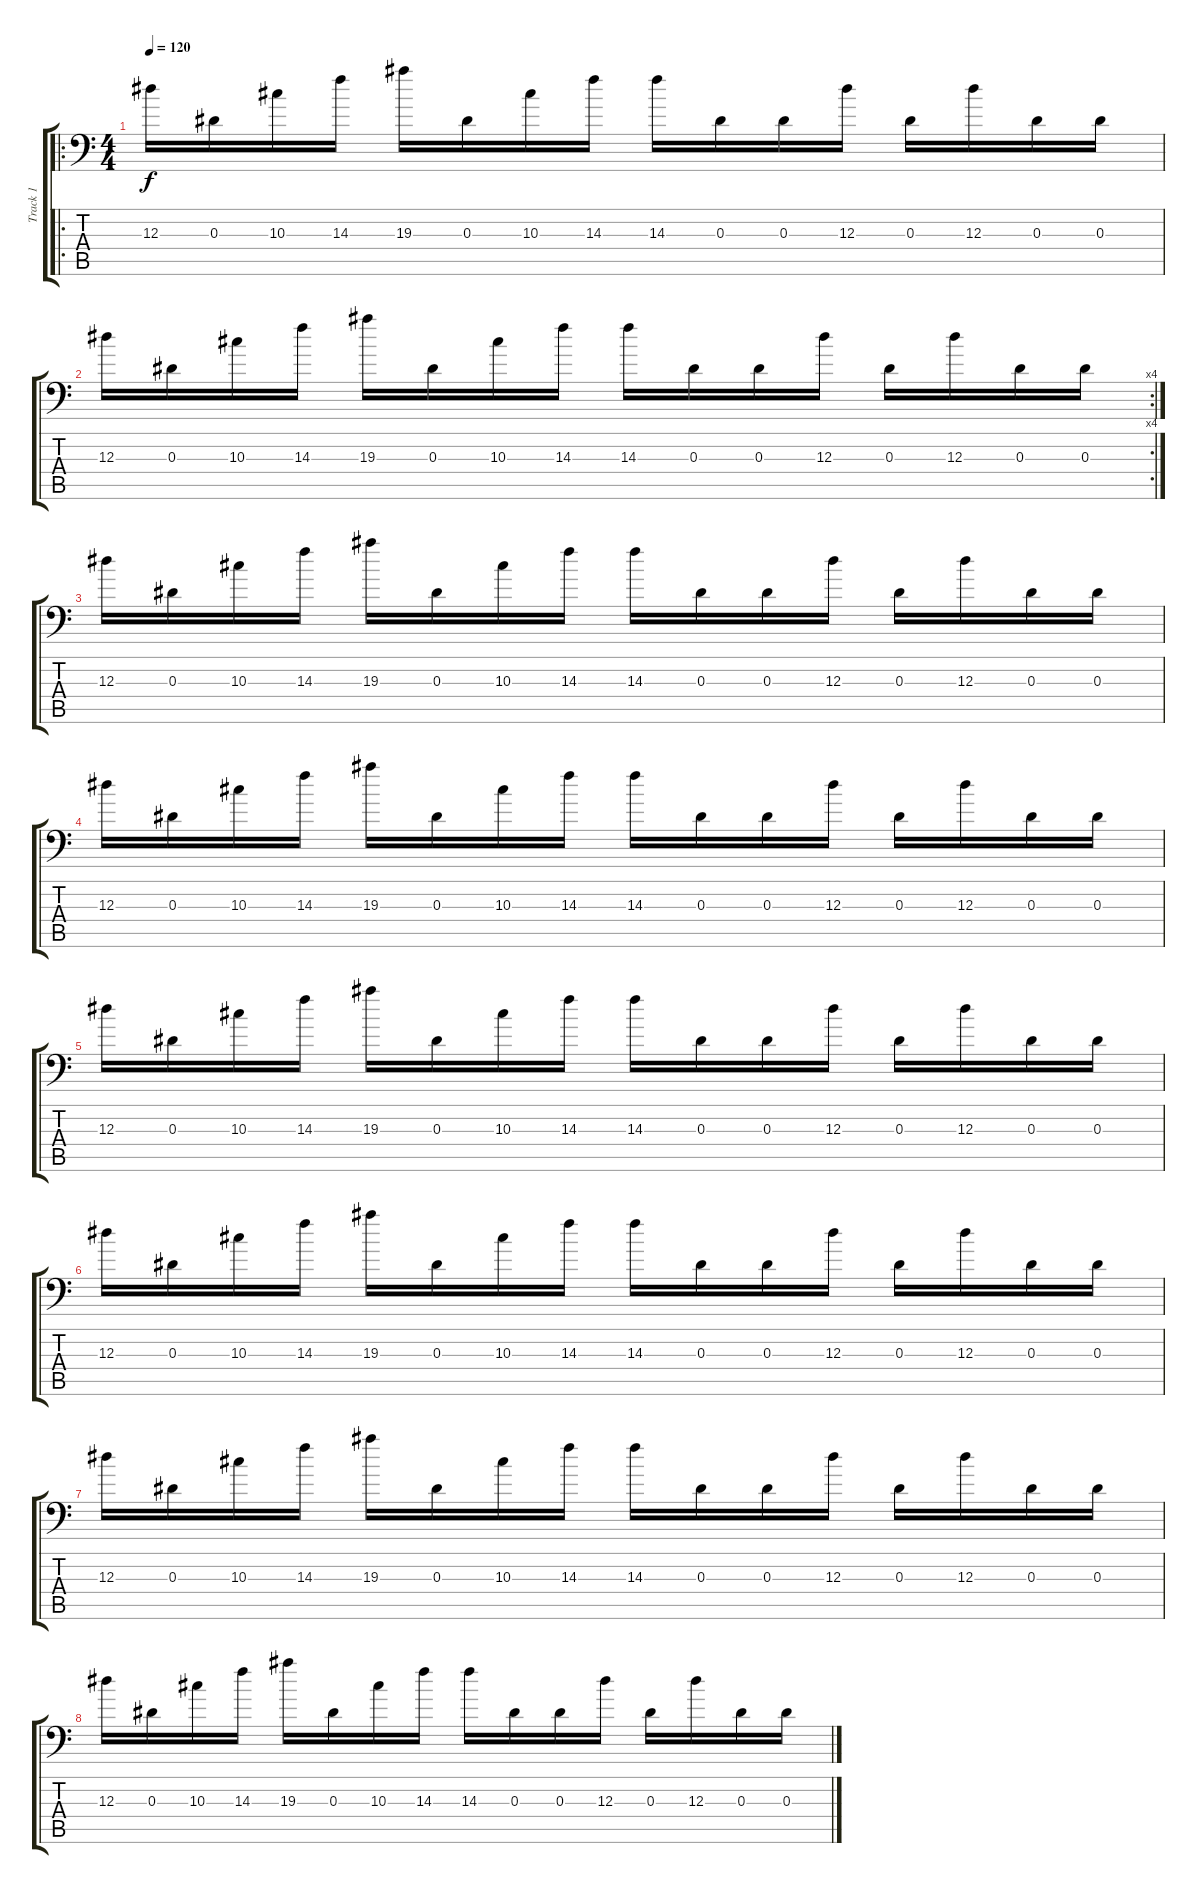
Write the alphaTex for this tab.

\track ("Track 1" "Track 1") {instrument distortionguitar}
\staff {score tabs}
\tuning (C4 G3 Eb3 Bb2 F2 Bb1) {hide}
\ro
\ts (4 4)
\tempo 120
\clef f4
\ks c
12.3.16{dy f} 0.3.16 10.3.16 14.3.16 19.3.16 0.3.16 10.3.16 14.3.16 14.3.16 0.3.16 0.3.16 12.3.16 0.3.16 12.3.16 0.3.16 0.3.16 |
\rc 4
12.3.16 0.3.16 10.3.16 14.3.16 19.3.16 0.3.16 10.3.16 14.3.16 14.3.16 0.3.16 0.3.16 12.3.16 0.3.16 12.3.16 0.3.16 0.3.16 |
12.3.16 0.3.16 10.3.16 14.3.16 19.3.16 0.3.16 10.3.16 14.3.16 14.3.16 0.3.16 0.3.16 12.3.16 0.3.16 12.3.16 0.3.16 0.3.16 |
12.3.16 0.3.16 10.3.16 14.3.16 19.3.16 0.3.16 10.3.16 14.3.16 14.3.16 0.3.16 0.3.16 12.3.16 0.3.16 12.3.16 0.3.16 0.3.16 |
12.3.16 0.3.16 10.3.16 14.3.16 19.3.16 0.3.16 10.3.16 14.3.16 14.3.16 0.3.16 0.3.16 12.3.16 0.3.16 12.3.16 0.3.16 0.3.16 |
12.3.16 0.3.16 10.3.16 14.3.16 19.3.16 0.3.16 10.3.16 14.3.16 14.3.16 0.3.16 0.3.16 12.3.16 0.3.16 12.3.16 0.3.16 0.3.16 |
12.3.16 0.3.16 10.3.16 14.3.16 19.3.16 0.3.16 10.3.16 14.3.16 14.3.16 0.3.16 0.3.16 12.3.16 0.3.16 12.3.16 0.3.16 0.3.16 |
12.3.16 0.3.16 10.3.16 14.3.16 19.3.16 0.3.16 10.3.16 14.3.16 14.3.16 0.3.16 0.3.16 12.3.16 0.3.16 12.3.16 0.3.16 0.3.16
